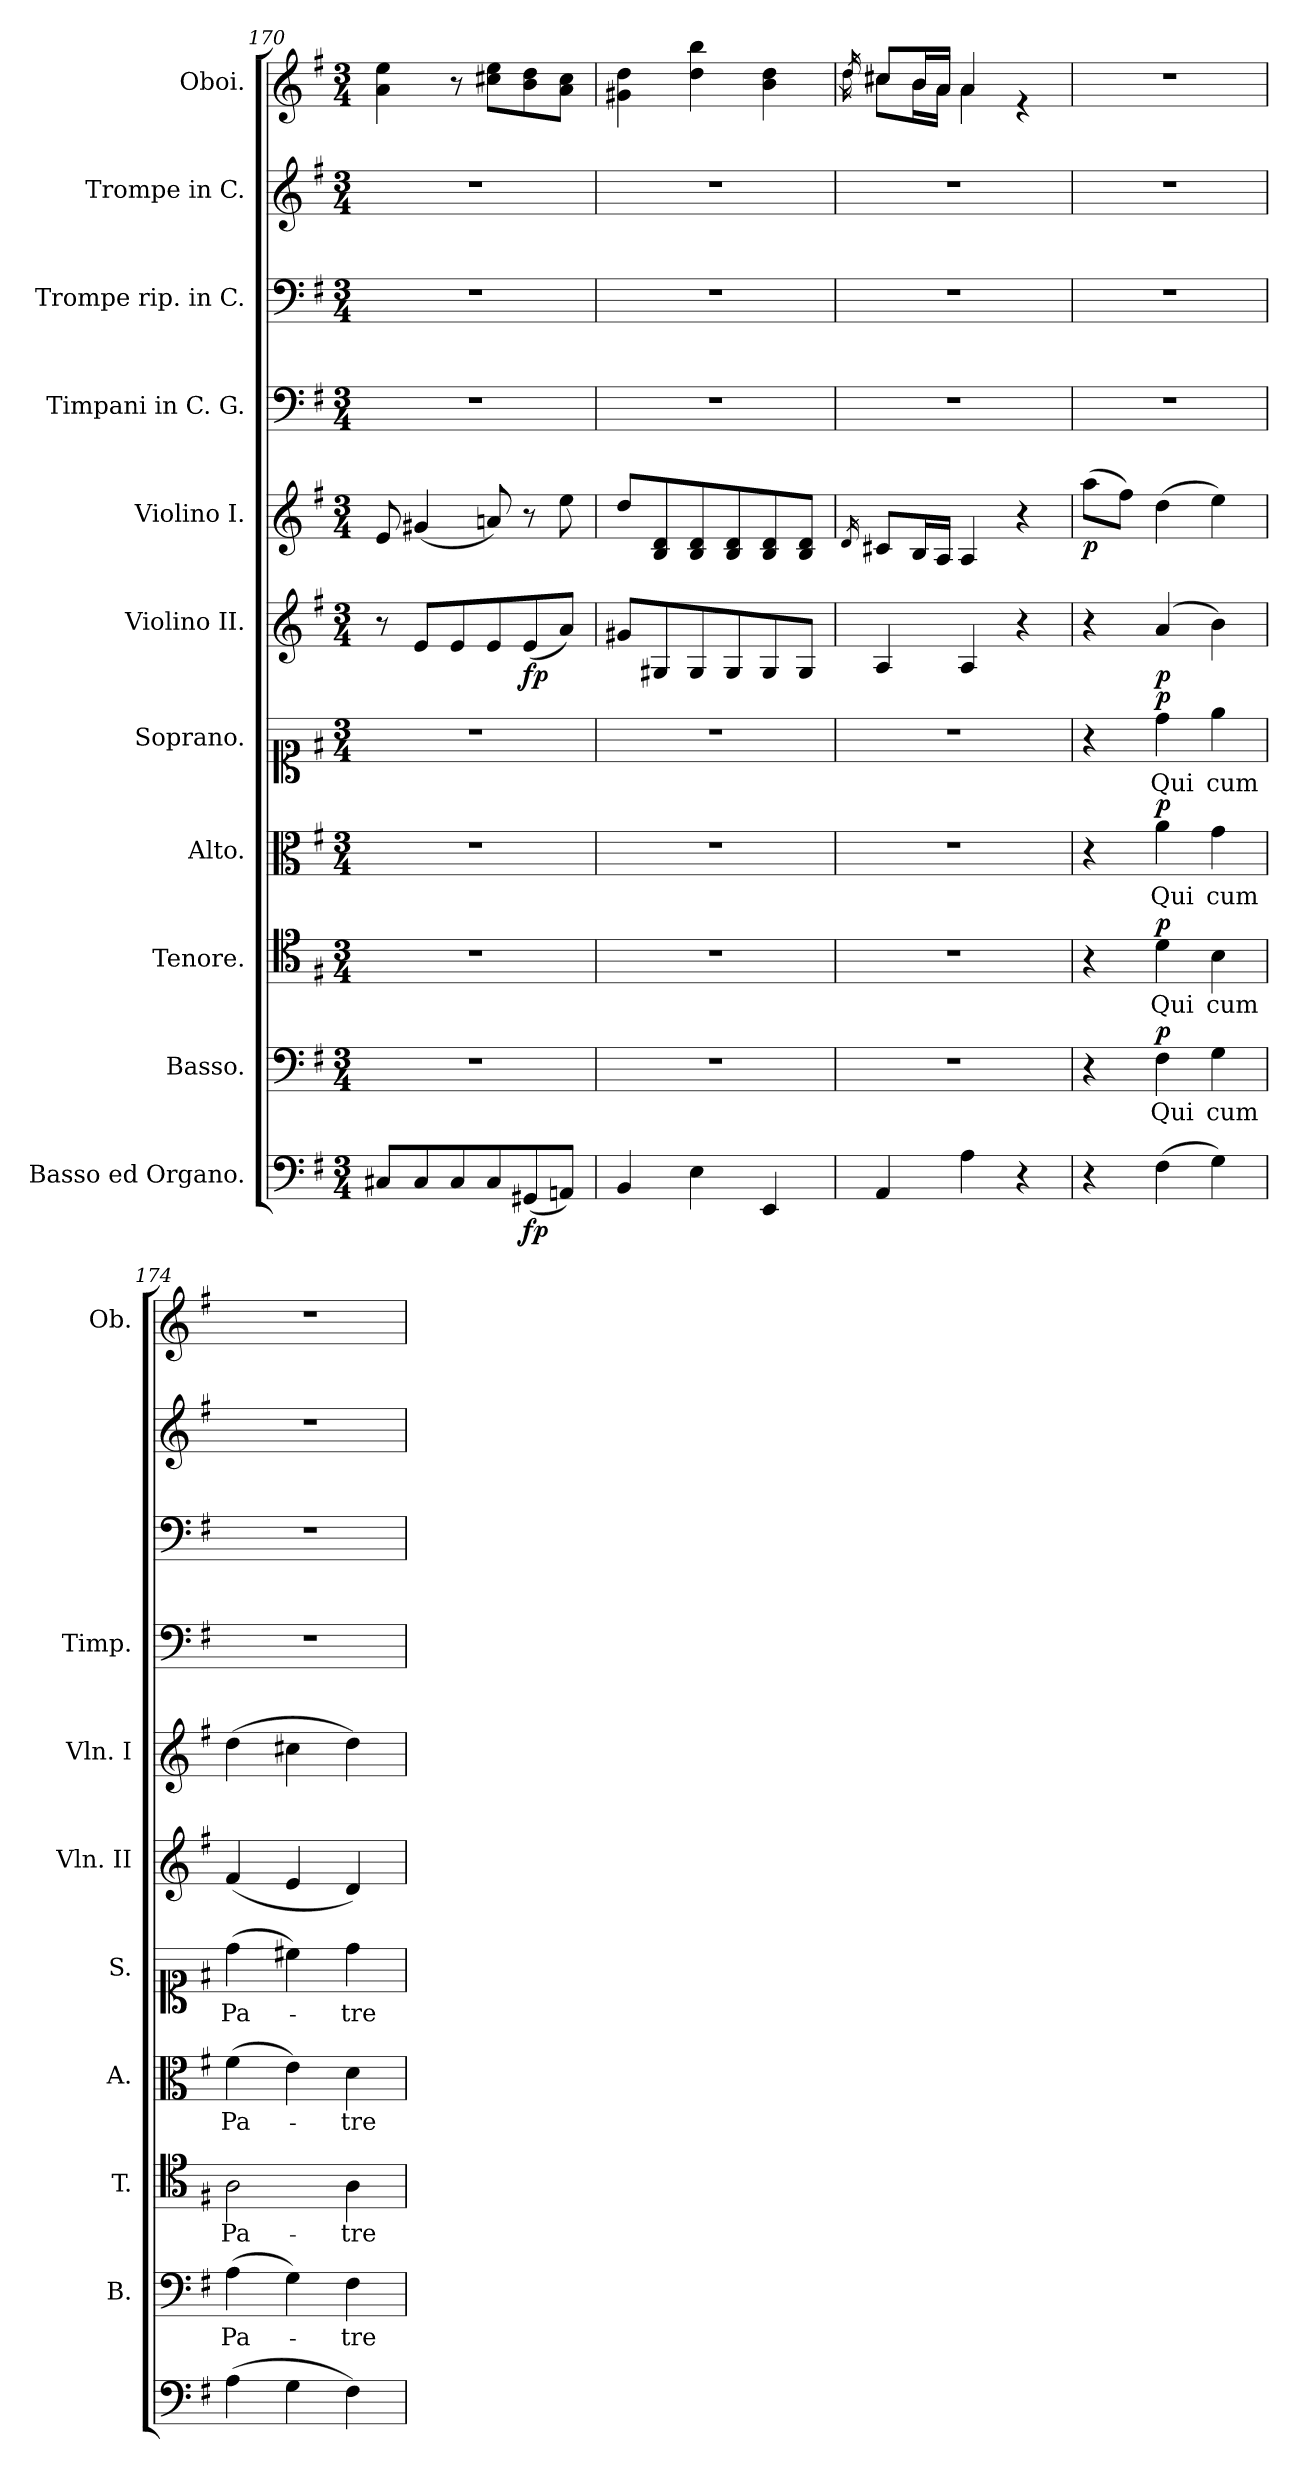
**kern	**dynam	**kern	**text	**dynam	**kern	**text	**dynam	**kern	**text	**dynam	**kern	**text	**dynam	**kern	**dynam	**kern	**dynam	**kern	**kern	**kern	**kern
*part11	*part11	*part10	*part10	*part10	*part9	*part9	*part9	*part8	*part8	*part8	*part7	*part7	*part7	*part6	*part6	*part5	*part5	*part4	*part3	*part2	*part1
*staff11	*staff11	*staff10	*staff10	*staff10	*staff9	*staff9	*staff9	*staff8	*staff8	*staff8	*staff7	*staff7	*staff7	*staff6	*staff6	*staff5	*staff5	*staff4	*staff3	*staff2	*staff1
*I"Basso ed  Organo.	*	*I"Basso.	*	*	*I"Tenore.	*	*	*I"Alto.	*	*	*I"Soprano.	*	*	*I"Violino II.	*	*I"Violino I.	*	*I"Timpani in C. G.	*I"Trompe rip. in C.	*I"Trompe in C.	*I"Oboi.
*	*	*I'B.	*	*	*I'T.	*	*	*I'A.	*	*	*I'S.	*	*	*I'Vln. II	*	*I'Vln. I	*	*I'Timp.	*	*	*I'Ob.
*clefF4	*	*clefF4	*	*	*clefC4	*	*	*clefC3	*	*	*clefC1	*	*	*clefG2	*	*clefG2	*	*clefF4	*clefF4	*clefG2	*clefG2
*k[f#]	*	*k[f#]	*	*	*k[f#]	*	*	*k[f#]	*	*	*k[f#]	*	*	*k[f#]	*	*k[f#]	*	*k[f#]	*k[f#]	*k[f#]	*k[f#]
*M3/4	*	*M3/4	*	*	*M3/4	*	*	*M3/4	*	*	*M3/4	*	*	*M3/4	*	*M3/4	*	*M3/4	*M3/4	*M3/4	*M3/4
=170	=170	=170	=170	=170	=170	=170	=170	=170	=170	=170	=170	=170	=170	=170	=170	=170	=170	=170	=170	=170	=170
8C#X/L	.	2.r	.	.	2.r	.	.	2.r	.	.	2.r	.	.	8r	.	8e/	.	2.r	2.r	2.r	4a\ 4ee\
8C#/	.	.	.	.	.	.	.	.	.	.	.	.	.	8e/L	.	(<4g#X/	.	.	.	.	.
8C#/	.	.	.	.	.	.	.	.	.	.	.	.	.	8e/	.	.	.	.	.	.	8r
8C#/	.	.	.	.	.	.	.	.	.	.	.	.	.	8e/	.	8an/)	.	.	.	.	8cc#X\ 8ee\L
!	!LO:DY:b	!	!	!	!	!	!	!	!	!	!	!	!	!	!LO:DY:b	!	!	!	!	!	!
(<8GG#X/	fp	.	.	.	.	.	.	.	.	.	.	.	.	(<8e/	fp	8r	.	.	.	.	8b\ 8dd\
8AAn/J)	.	.	.	.	.	.	.	.	.	.	.	.	.	8a/J)	.	8ee\	.	.	.	.	8a\ 8cc#\J
=171	=171	=171	=171	=171	=171	=171	=171	=171	=171	=171	=171	=171	=171	=171	=171	=171	=171	=171	=171	=171	=171
4BB/	.	2.r	.	.	2.r	.	.	2.r	.	.	2.r	.	.	8g#X/L	.	8dd/L	.	2.r	2.r	2.r	4g#X\ 4dd\
.	.	.	.	.	.	.	.	.	.	.	.	.	.	8G#X/	.	8B/ 8d/	.	.	.	.	.
4E\	.	.	.	.	.	.	.	.	.	.	.	.	.	8G#/	.	8B/ 8d/	.	.	.	.	4dd\ 4bb\
.	.	.	.	.	.	.	.	.	.	.	.	.	.	8G#/	.	8B/ 8d/	.	.	.	.	.
4EE/	.	.	.	.	.	.	.	.	.	.	.	.	.	8G#/	.	8B/ 8d/	.	.	.	.	4b\ 4dd\
.	.	.	.	.	.	.	.	.	.	.	.	.	.	8G#/J	.	8B/ 8d/J	.	.	.	.	.
=172	=172	=172	=172	=172	=172	=172	=172	=172	=172	=172	=172	=172	=172	=172	=172	=172	=172	=172	=172	=172	=172
*	*	*	*	*	*	*	*	*	*	*	*	*	*	*	*	*	*	*	*	*	*^
.	.	.	.	.	.	.	.	.	.	.	.	.	.	.	.	16qd/	.	.	.	.	16qdd/	16qdd\
4AA/	.	2.r	.	.	2.r	.	.	2.r	.	.	2.r	.	.	4A/	.	8c#X/L	.	2.r	2.r	2.r	8cc#X/L	8cc#\L
.	.	.	.	.	.	.	.	.	.	.	.	.	.	.	.	16B/L	.	.	.	.	16b/L	16b\L
.	.	.	.	.	.	.	.	.	.	.	.	.	.	.	.	16A/JJ	.	.	.	.	16a/JJ	16a\JJ
4A\	.	.	.	.	.	.	.	.	.	.	.	.	.	4A/	.	4A/	.	.	.	.	4a/	4a\
4r	.	.	.	.	.	.	.	.	.	.	.	.	.	4r	.	4r	.	.	.	.	4re	4ryy
=173	=173	=173	=173	=173	=173	=173	=173	=173	=173	=173	=173	=173	=173	=173	=173	=173	=173	=173	=173	=173	=173	=173
!	!	!	!	!	!	!	!	!	!	!	!	!	!	!	!	!	!LO:DY:b	!	!	!	!	!
*	*	*	*	*	*	*	*	*	*	*	*	*	*	*	*	*	*	*	*	*	*v	*v
4r	.	4r	.	.	4r	.	.	4r	.	.	4r	.	.	4r	.	(>8aa\L	p	2.r	2.r	2.r	2.r
.	.	.	.	.	.	.	.	.	.	.	.	.	.	.	.	8ff#\J)	.	.	.	.	.
!	!	!	!LO:LY:b	!LO:DY:a	!	!LO:LY:b	!LO:DY:a	!	!LO:LY:b	!LO:DY:a	!	!LO:LY:b	!LO:DY:a	!	!LO:DY:b	!	!	!	!	!	!
(>4F#\	.	4F#\	Qui	p	4d\	Qui	p	4a\	Qui	p	4dd\	Qui	p	(>4a/	p	(>4dd\	.	.	.	.	.
!	!	!	!LO:LY:b	!	!	!LO:LY:b	!	!	!LO:LY:b	!	!	!LO:LY:b	!	!	!	!	!	!	!	!	!
4G\)	.	4G\	cum	.	4B\	cum	.	4g\	cum	.	4ee\	cum	.	4b\)	.	4ee\)	.	.	.	.	.
=174	=174	=174	=174	=174	=174	=174	=174	=174	=174	=174	=174	=174	=174	=174	=174	=174	=174	=174	=174	=174	=174
!	!	!	!LO:LY:b	!	!	!LO:LY:b	!	!	!LO:LY:b	!	!	!LO:LY:b	!	!	!	!	!	!	!	!	!
(>4A\	.	(>4A\	Pa-	.	2A\	Pa-	.	(>4f#\	Pa-	.	(>4dd\	Pa-	.	(<4f#/	.	(>4dd\	.	2.r	2.r	2.r	2.r
4G\	.	4G\)	.	.	.	.	.	4e\)	.	.	4cc#X\)	.	.	4e/	.	4cc#X\	.	.	.	.	.
!	!	!	!LO:LY:b	!	!	!LO:LY:b	!	!	!LO:LY:b	!	!	!LO:LY:b	!	!	!	!	!	!	!	!	!
4F#\)	.	4F#\	-tre	.	4A\	-tre	.	4d\	-tre	.	4dd\	-tre	.	4d/)	.	4dd\)	.	.	.	.	.
=	=	=	=	=	=	=	=	=	=	=	=	=	=	=	=	=	=	=	=	=	=
*-	*-	*-	*-	*-	*-	*-	*-	*-	*-	*-	*-	*-	*-	*-	*-	*-	*-	*-	*-	*-	*-
